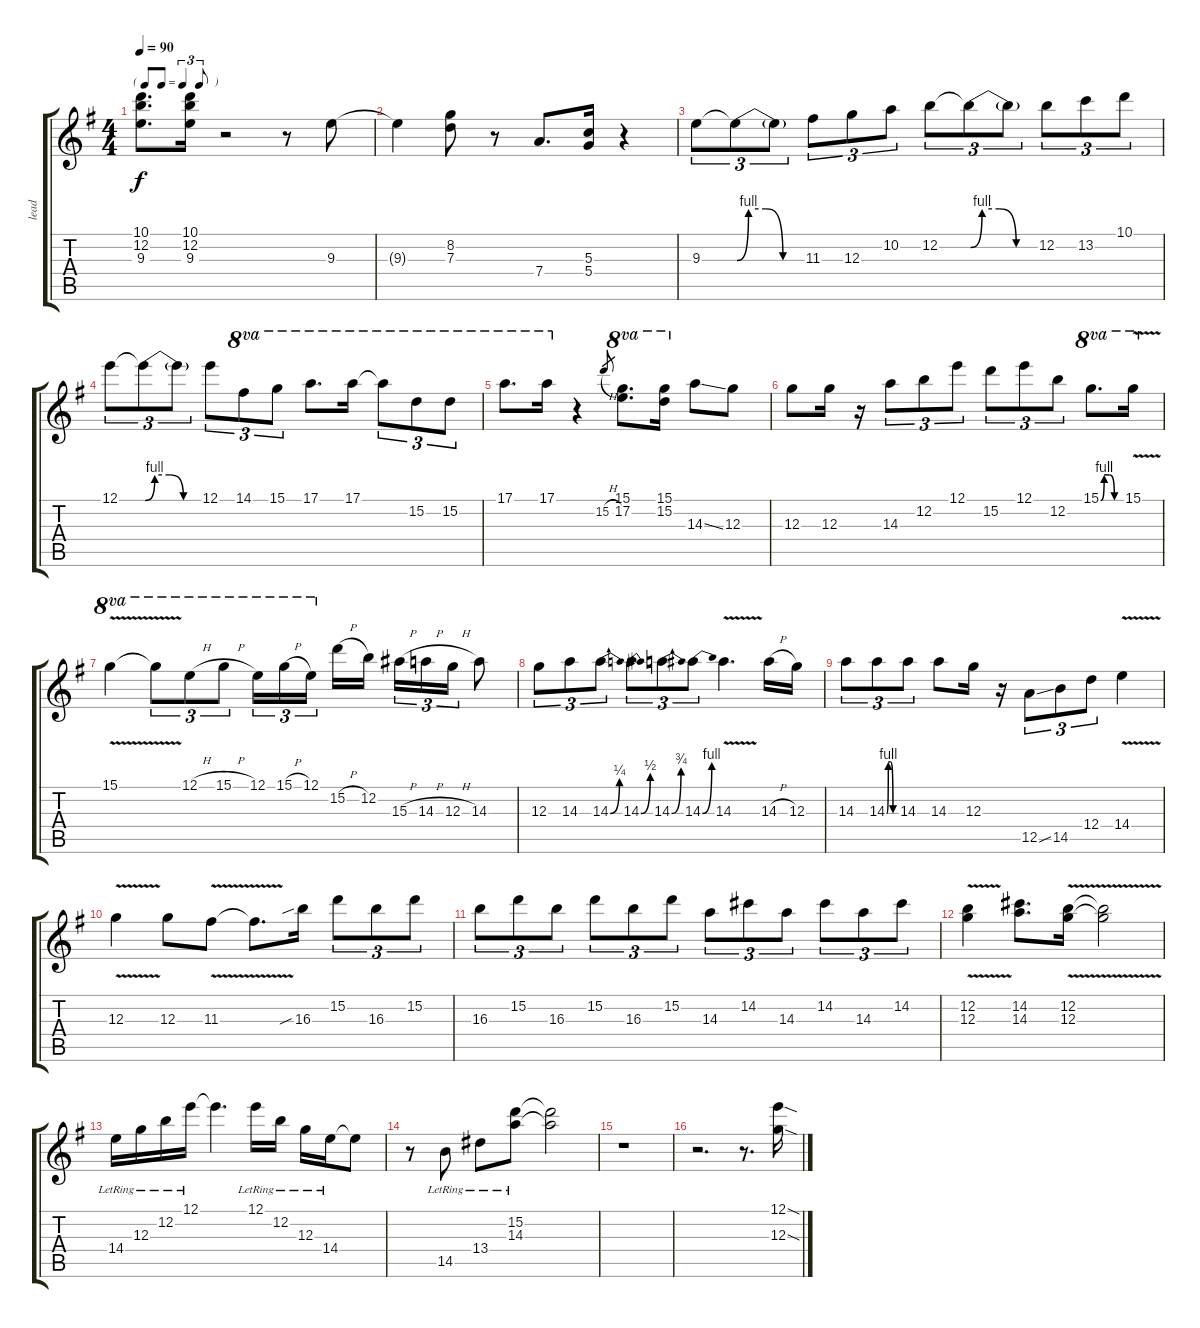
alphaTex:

\track ("lead" "lead") {instrument electricguitarjazz}
\staff {score tabs}
\tuning (E4 B3 G3 D3 A2 E2) {hide}
\ts (4 4)
\tf triplet8th
\tempo 90
\clef g2
\ks g
(10.1 12.2 9.3).8{d dy f} (10.1 12.2 9.3).16 r.2 r.8 9.3.8 |
9.3{t}.4 (8.2 7.3).8 r.8 7.4.8{d} (5.3 5.4).16 r.4 |
9.3.8{tu (3 2)} 9.3{be (custom 0 0 10 4 25 4 40 0 60 0) t}.8{tu (3 2)} 9.3{t}.8{tu (3 2)} 11.3.8{tu (3 2)} 12.3.8{tu (3 2)} 10.2.8{tu (3 2)} 12.2.8{tu (3 2)} 12.2{be (custom 0 0 10 4 25 4 40 0 60 0) t}.8{tu (3 2)} 12.2{t}.8{tu (3 2)} 12.2.8{tu (3 2)} 13.2.8{tu (3 2)} 10.1.8{tu (3 2)} |
12.1.8{tu (3 2)} 12.1{be (custom 0 0 10 4 25 4 40 0 60 0) t}.8{tu (3 2)} 12.1{t}.8{tu (3 2)} 12.1.8{tu (3 2)} 14.1.8{tu (3 2) ot 8va} 15.1.8{tu (3 2) ot 8va} 17.1.8{d ot 8va} 17.1.16{ot 8va} 17.1{t}.8{tu (3 2) ot 8va} 15.2.8{tu (3 2) ot 8va} 15.2.8{tu (3 2) ot 8va} |
17.1.8{d ot 8va} 17.1.16{ot 8va} r.4 15.2{h}.8{gr} (15.1 17.2).8{d ot 8va} (15.1 15.2).16{ot 8va} 14.3{ss}.8 12.3.8 |
12.3.8 12.3.16 r.16 14.3.8{tu (3 2)} 12.2.8{tu (3 2)} 12.1.8{tu (3 2)} 15.2.8{tu (3 2)} 12.1.8{tu (3 2)} 12.2.8{tu (3 2)} 15.1{be (custom 0 0 10 4 25 4 40 0 60 0)}.8{d ot 8va} 15.1{v}.16{ot 8va} |
15.1{v}.4{ot 8va} 15.1{v t}.8{tu (3 2) ot 8va} 12.1{h}.8{tu (3 2) ot 8va} 15.1{h}.8{tu (3 2) ot 8va} 12.1.16{tu (3 2) ot 8va} 15.1{h}.16{tu (3 2) ot 8va} 12.1.16{tu (3 2) ot 8va beam splitsecondary} 15.2{h}.16 12.2.16 15.3{h}.16{tu (3 2)} 14.3{h}.16{tu (3 2)} 12.3{h}.16{tu (3 2)} 14.3.8 |
12.3.8{tu (3 2)} 14.3.8{tu (3 2)} 14.3{be (bend 0 0 60 1)}.8{tu (3 2)} 14.3{be (bend 0 0 60 2)}.8{tu (3 2)} 14.3{be (bend 0 0 60 3)}.8{tu (3 2)} 14.3{be (bend 0 0 60 4)}.8{tu (3 2)} 14.3{v}.4{d} 14.3{h}.16 12.3.16 |
14.3.8{tu (3 2)} 14.3{be (custom 0 0 10 4 25 4 40 0 60 0)}.8{tu (3 2)} 14.3.8{tu (3 2)} 14.3.8 12.3.16 r.16 12.5{ss}.8{tu (3 2)} 14.5.8{tu (3 2)} 12.4.8{tu (3 2)} 14.4{v}.4 |
12.3{v}.4 12.3.8 11.3{v}.8 11.3{t}.8{d} 16.3{sib}.16 15.2.8{tu (3 2)} 16.3.8{tu (3 2)} 15.2.8{tu (3 2)} |
16.3.8{tu (3 2)} 15.2.8{tu (3 2)} 16.3.8{tu (3 2)} 15.2.8{tu (3 2)} 16.3.8{tu (3 2)} 15.2.8{tu (3 2)} 14.3.8{tu (3 2)} 14.2.8{tu (3 2)} 14.3.8{tu (3 2)} 14.2.8{tu (3 2)} 14.3.8{tu (3 2)} 14.2.8{tu (3 2)} |
(12.2{v} 12.3{v}).4 (14.2 14.3).8{d} (12.2{v} 12.3{v}).16 (12.2{v t} 12.3{v t}).2 |
14.4{lr}.16 12.3{lr}.16 12.2{lr}.16 12.1{lr}.16 12.1{t}.4{d} 12.1{lr}.16 12.2{lr}.16 12.3{lr}.16 14.4{lr}.16 14.4{t}.8 |
r.8 14.5{lr}.8 13.4{lr}.8 (15.2{lr} 14.3{lr}).8 (15.2{t} 14.3{t}).2 |
r.1 |
r.2{d} r.8{d} (12.1{sod} 12.3{sod}).16
